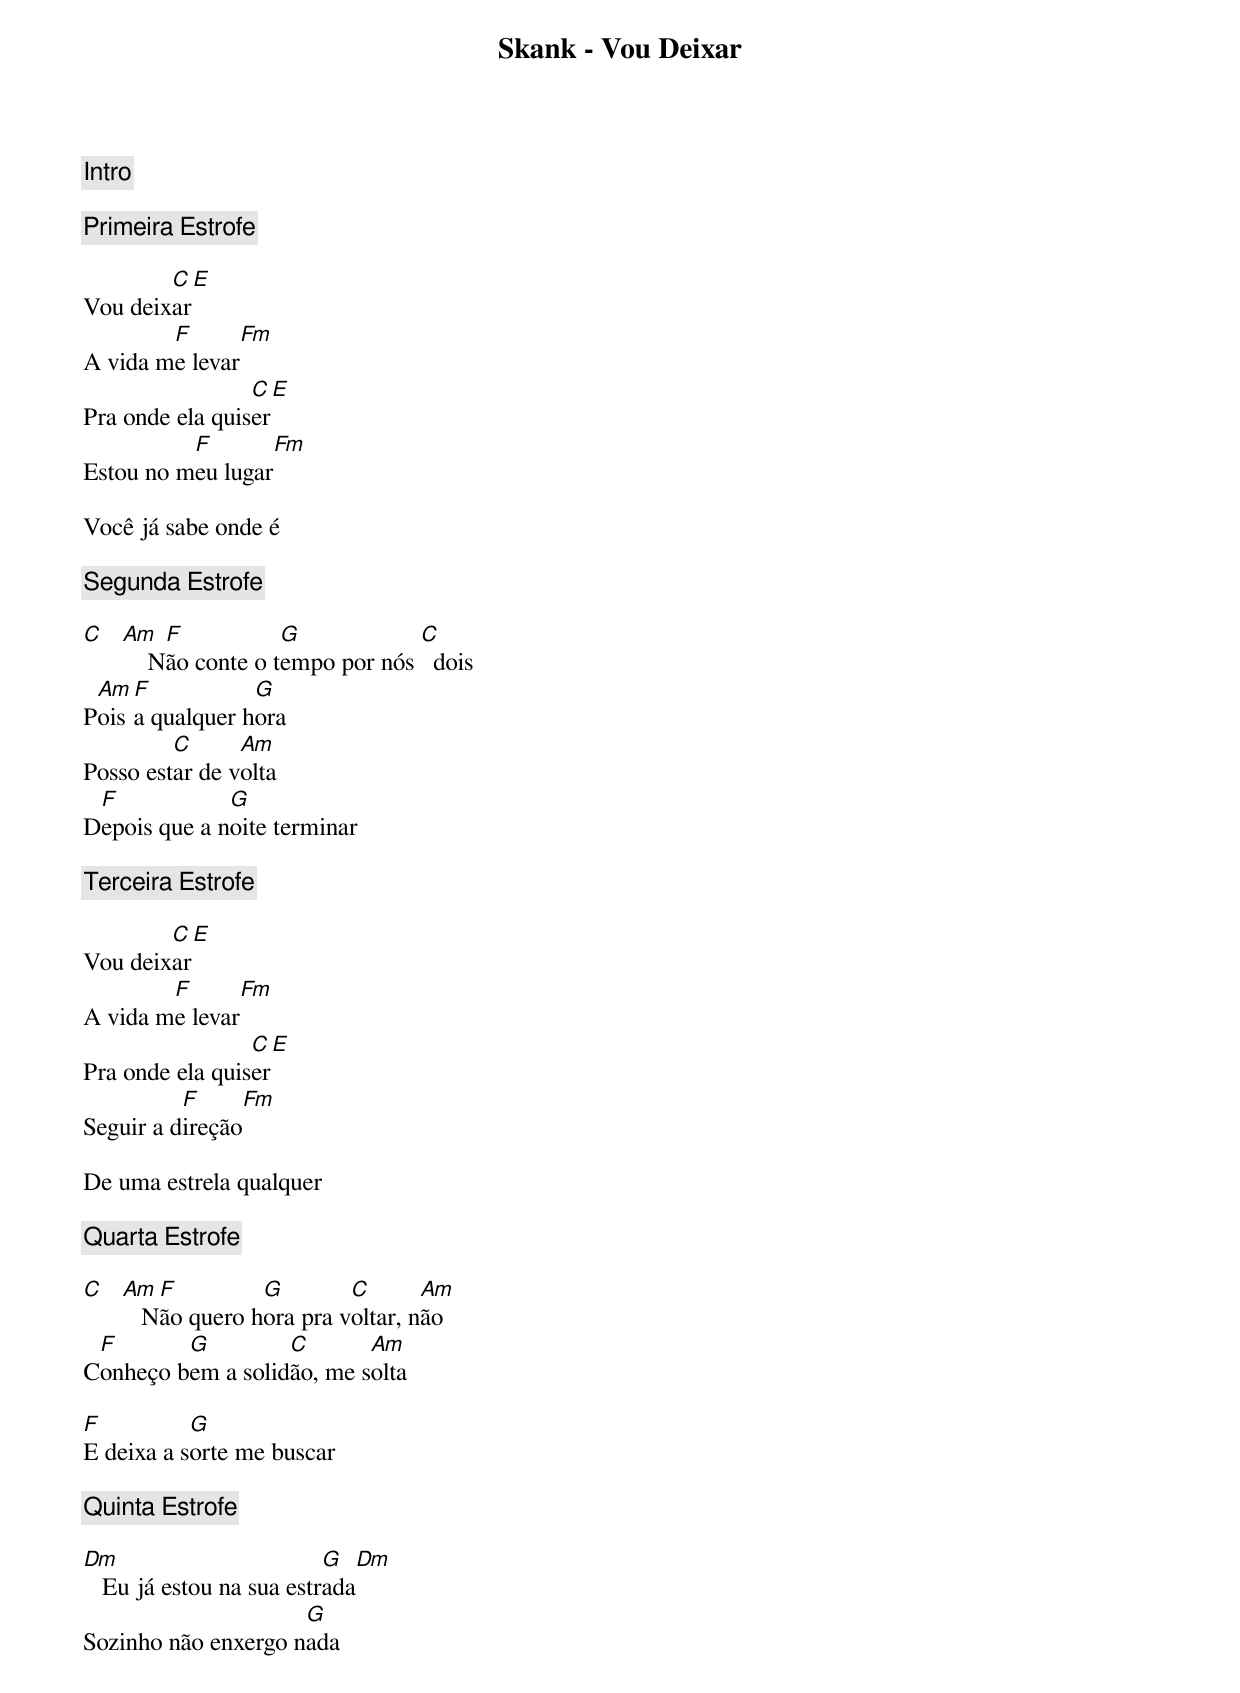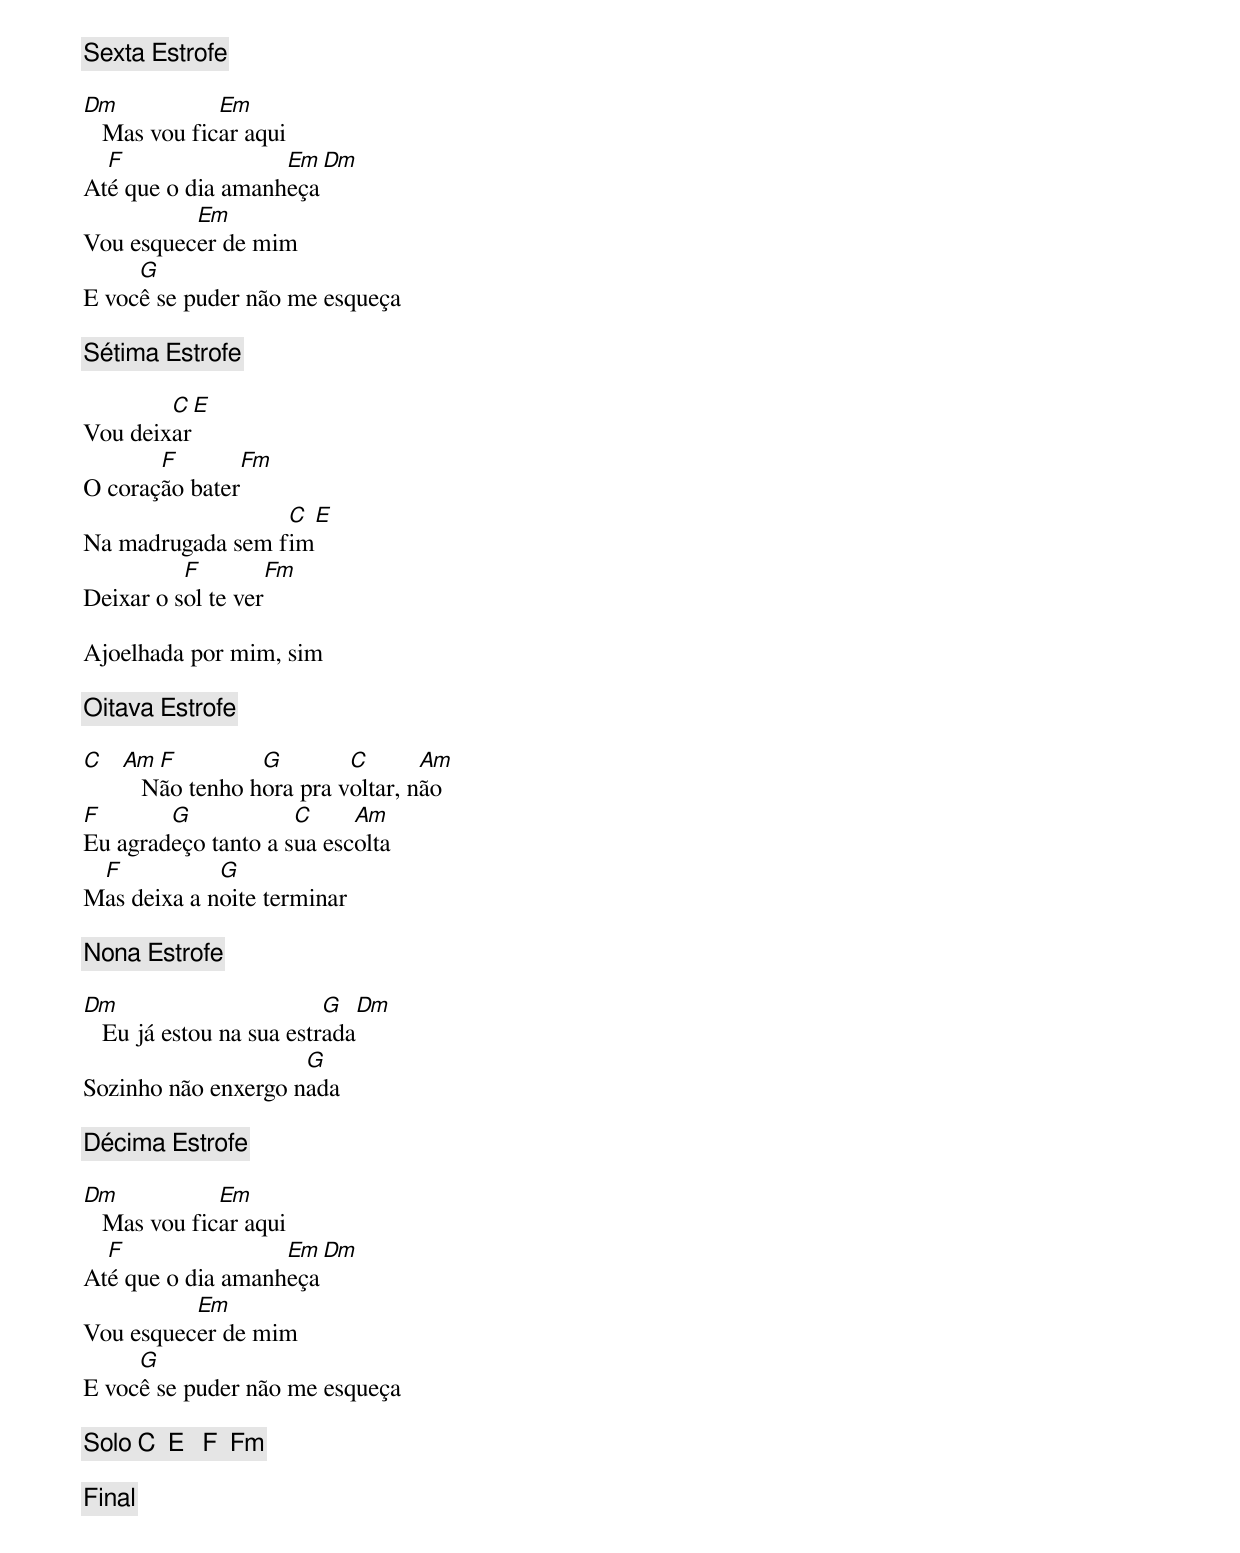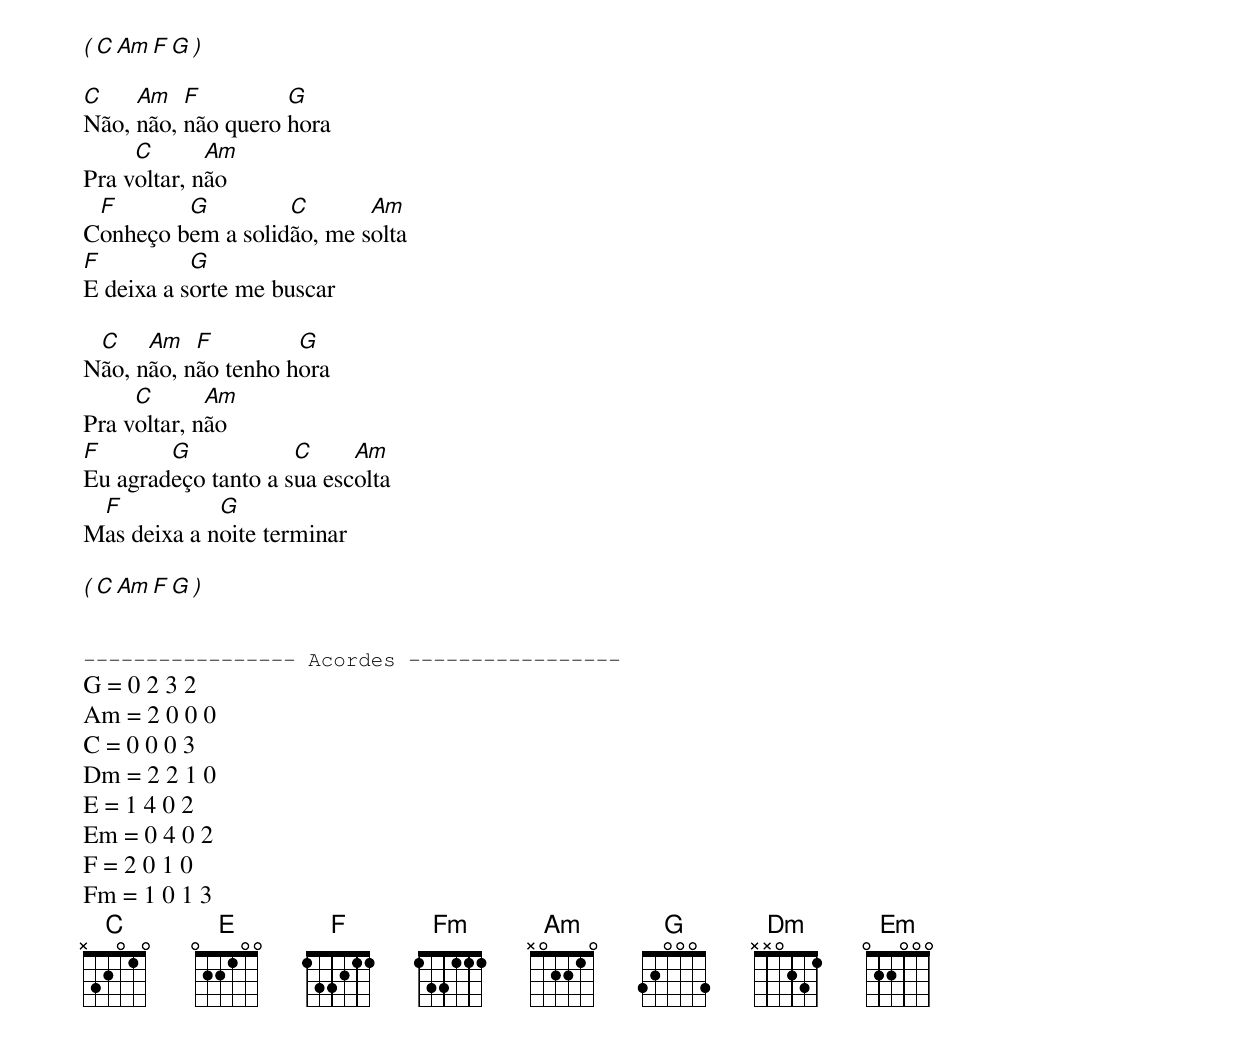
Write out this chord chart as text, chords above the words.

Skank - Vou Deixar

[Intro]

[Primeira Estrofe]

        C  E
Vou deixar
        F       Fm
A vida me levar
                 C  E
Pra onde ela quiser
          F        Fm
Estou no meu lugar

Você já sabe onde é

[Segunda Estrofe]

C  Am   F           G            C
       Não conte o tempo por nós   dois
 Am  F           G
Pois a qualquer hora
         C      Am
Posso estar de volta
 F            G
Depois que a noite terminar

[Terceira Estrofe]

        C  E
Vou deixar
        F       Fm
A vida me levar
                 C  E
Pra onde ela quiser
          F     Fm
Seguir a direção

De uma estrela qualquer

[Quarta Estrofe]

C  Am  F         G        C       Am
      Não quero hora pra voltar, não
 F       G         C       Am
Conheço bem a solidão, me solta

F          G
E deixa a sorte me buscar

[Quinta Estrofe]

Dm                        G   Dm
   Eu já estou na sua estrada
                     G
Sozinho não enxergo nada

[Sexta Estrofe]

Dm            Em
   Mas vou ficar aqui
  F                Em   Dm
Até que o dia amanheça
          Em
Vou esquecer de mim
     G
E você se puder não me esqueça

[Sétima Estrofe]

        C  E
Vou deixar
       F        Fm
O coração bater
                  C  E
Na madrugada sem fim
          F         Fm
Deixar o sol te ver

Ajoelhada por mim, sim

[Oitava Estrofe]

C  Am  F         G        C       Am
      Não tenho hora pra voltar, não
F       G            C     Am
Eu agradeço tanto a sua escolta
 F           G
Mas deixa a noite terminar

[Nona Estrofe]

Dm                        G   Dm
   Eu já estou na sua estrada
                     G
Sozinho não enxergo nada

[Décima Estrofe]

Dm            Em
   Mas vou ficar aqui
  F                Em   Dm
Até que o dia amanheça
          Em
Vou esquecer de mim
     G
E você se puder não me esqueça

[Solo] C  E   F  Fm

[Final]

( C  Am  F  G )

C    Am   F         G
Não, não, não quero hora
     C       Am
Pra voltar, não
 F       G         C       Am
Conheço bem a solidão, me solta
F          G
E deixa a sorte me buscar

 C    Am   F         G
Não, não, não tenho hora
     C       Am
Pra voltar, não
F       G            C     Am
Eu agradeço tanto a sua escolta
 F           G
Mas deixa a noite terminar

( C  Am  F  G )


----------------- Acordes -----------------
G = 0 2 3 2
Am = 2 0 0 0
C = 0 0 0 3
Dm = 2 2 1 0
E = 1 4 0 2
Em = 0 4 0 2
F = 2 0 1 0
Fm = 1 0 1 3
